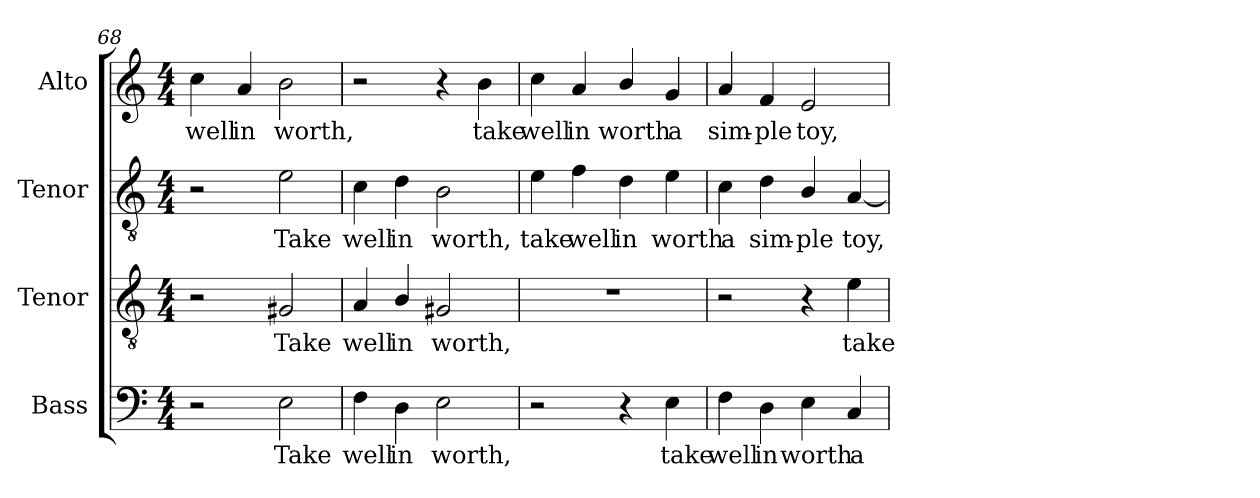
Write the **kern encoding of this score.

**kern	**text	**kern	**text	**kern	**text	**kern	**text
*part4	*part4	*part3	*part3	*part2	*part2	*part1	*part1
*staff4	*staff4	*staff3	*staff3	*staff2	*staff2	*staff1	*staff1
*I"Bass	*	*I"Tenor	*	*I"Tenor	*	*I"Alto	*
*I'B.	*	*I'T.	*	*I'T.	*	*I'A.	*
*clefF4	*	*clefGv2	*	*clefGv2	*	*clefG2	*
*	*	*ITrd7c12	*	*ITrd7c12	*	*	*
*k[]	*	*k[]	*	*k[]	*	*k[]	*
*C:	*	*C:	*	*C:	*	*C:	*
*M4/4	*	*M4/4	*	*M4/4	*	*M4/4	*
=68	=68	=68	=68	=68	=68	=68	=68
!	!	!	!	!	!	!	!LO:LY:b:color=#000000
2r	.	2r	.	2r	.	4cci\	well
!	!	!	!	!	!	!	!LO:LY:b:color=#000000
.	.	.	.	.	.	4ai/	in
!	!LO:LY:b:color=#000000	!	!	!	!	!	!
!	!	!	!LO:LY:b:color=#000000	!	!	!	!
!	!	!	!	!	!LO:LY:b:color=#000000	!	!
!	!	!	!	!	!	!	!LO:LY:b:color=#000000
2Ei\	Take	2GG#Xi/	Take	2Ei\	Take	2bi\	worth,
=69	=69	=69	=69	=69	=69	=69	=69
!	!LO:LY:b:color=#000000	!	!	!	!	!	!
!	!	!	!LO:LY:b:color=#000000	!	!	!	!
!	!	!	!	!	!LO:LY:b:color=#000000	!	!
4Fi\	well	4AAi/	well	4Ci\	well	2r	.
!	!LO:LY:b:color=#000000	!	!	!	!	!	!
!	!	!	!LO:LY:b:color=#000000	!	!	!	!
!	!	!	!	!	!LO:LY:b:color=#000000	!	!
4Di\	in	4BBi/	in	4Di\	in	.	.
!	!LO:LY:b:color=#000000	!	!	!	!	!	!
!	!	!	!LO:LY:b:color=#000000	!	!	!	!
!	!	!	!	!	!LO:LY:b:color=#000000	!	!
2Ei\	worth,	2GG#Xi/	worth,	2BBi\	worth,	4r	.
!	!	!	!	!	!	!	!LO:LY:b:color=#000000
.	.	.	.	.	.	4bi\	take
!!LO:PB:g=z
=70	=70	=70	=70	=70	=70	=70	=70
!	!	!	!	!	!LO:LY:b:color=#000000	!	!
!	!	!	!	!	!	!	!LO:LY:b:color=#000000
2r	.	1r	.	4Ei\	take	4cci\	well
!	!	!	!	!	!LO:LY:b:color=#000000	!	!
!	!	!	!	!	!	!	!LO:LY:b:color=#000000
.	.	.	.	4Fi\	well	4ai/	in
!	!	!	!	!	!LO:LY:b:color=#000000	!	!
!	!	!	!	!	!	!	!LO:LY:b:color=#000000
4r	.	.	.	4Di\	in	4bi/	worth
!	!LO:LY:b:color=#000000	!	!	!	!	!	!
!	!	!	!	!	!LO:LY:b:color=#000000	!	!
!	!	!	!	!	!	!	!LO:LY:b:color=#000000
4Ei\	take	.	.	4Ei\	worth	4gi/	a
=71	=71	=71	=71	=71	=71	=71	=71
!	!LO:LY:b:color=#000000	!	!	!	!	!	!
!	!	!	!	!	!LO:LY:b:color=#000000	!	!
!	!	!	!	!	!	!	!LO:LY:b:color=#000000
4Fi\	well	2r	.	4Ci\	a	4ai/	sim-
!	!LO:LY:b:color=#000000	!	!	!	!	!	!
!	!	!	!	!	!LO:LY:b:color=#000000	!	!
!	!	!	!	!	!	!	!LO:LY:b:color=#000000
4Di\	in	.	.	4Di\	sim-	4fi/	-ple
!	!LO:LY:b:color=#000000	!	!	!	!	!	!
!	!	!	!	!	!LO:LY:b:color=#000000	!	!
!	!	!	!	!	!	!	!LO:LY:b:color=#000000
4Ei\	worth	4r	.	4BBi/	-ple	2ei/	toy,
!	!LO:LY:b:color=#000000	!	!	!	!	!	!
!	!	!	!LO:LY:b:color=#000000	!	!	!	!
!	!	!	!	!	!LO:LY:b:color=#000000	!	!
4Ci/	a	4Ei\	take	[4AAi/	toy,	.	.
=	=	=	=	=	=	=	=
*-	*-	*-	*-	*-	*-	*-	*-
